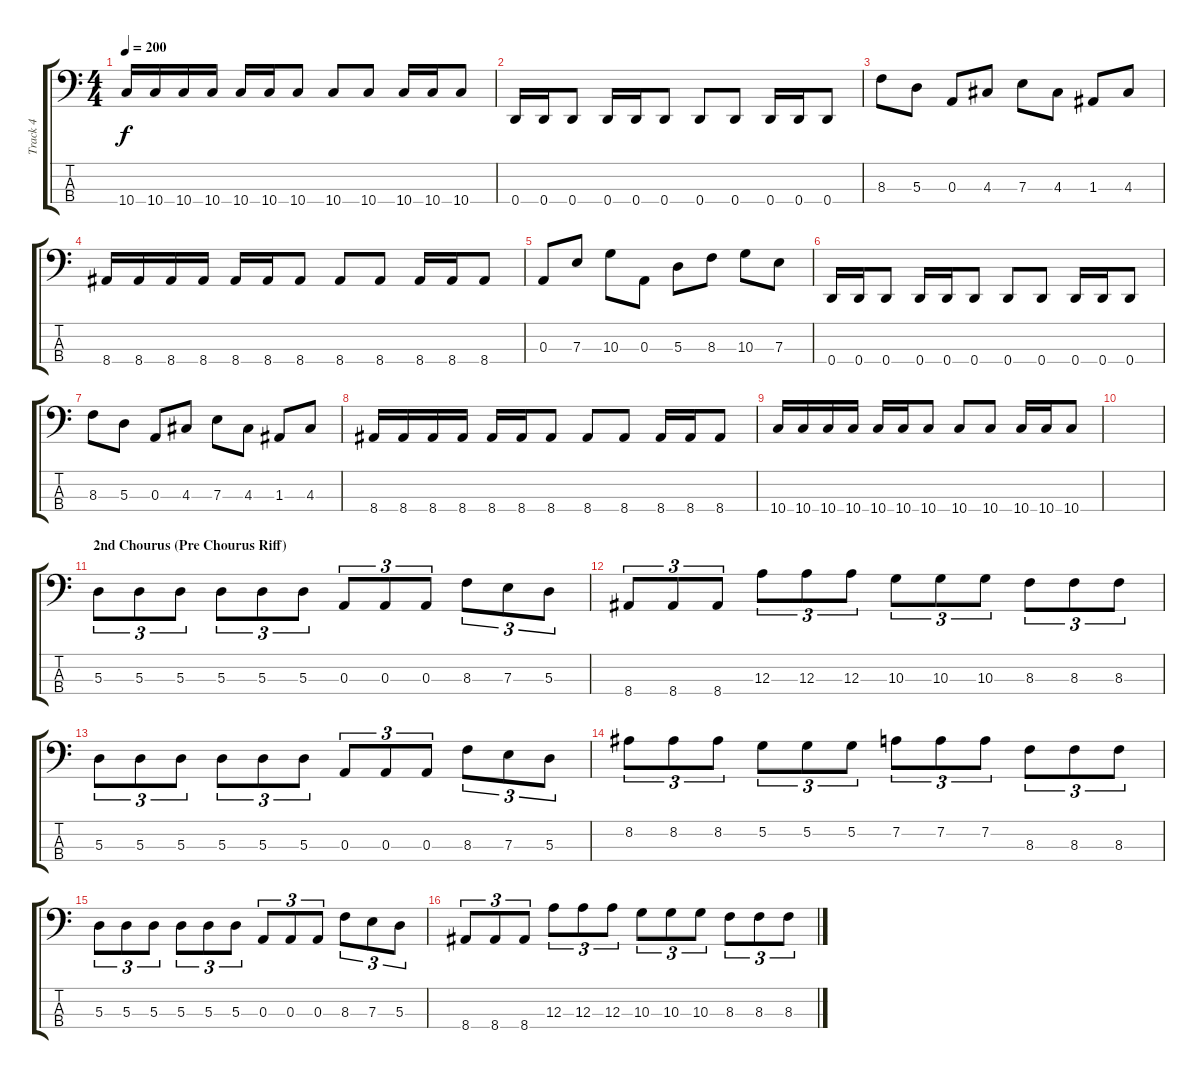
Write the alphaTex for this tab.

\track ("Track 4" "Track 4") {instrument electricbasspick}
\staff {score tabs}
\tuning (G2 D2 A1 D1) {hide}
\ts (4 4)
\tempo 200
\clef f4
\ks c
10.4.16{dy f} 10.4.16 10.4.16 10.4.16 10.4.16 10.4.16 10.4.8 10.4.8 10.4.8 10.4.16 10.4.16 10.4.8 |
0.4.16 0.4.16 0.4.8 0.4.16 0.4.16 0.4.8 0.4.8 0.4.8 0.4.16 0.4.16 0.4.8 |
8.3.8 5.3.8 0.3.8 4.3.8 7.3.8 4.3.8 1.3.8 4.3.8 |
8.4.16 8.4.16 8.4.16 8.4.16 8.4.16 8.4.16 8.4.8 8.4.8 8.4.8 8.4.16 8.4.16 8.4.8 |
0.3.8 7.3.8 10.3.8 0.3.8 5.3.8 8.3.8 10.3.8 7.3.8 |
0.4.16 0.4.16 0.4.8 0.4.16 0.4.16 0.4.8 0.4.8 0.4.8 0.4.16 0.4.16 0.4.8 |
8.3.8 5.3.8 0.3.8 4.3.8 7.3.8 4.3.8 1.3.8 4.3.8 |
8.4.16 8.4.16 8.4.16 8.4.16 8.4.16 8.4.16 8.4.8 8.4.8 8.4.8 8.4.16 8.4.16 8.4.8 |
10.4.16 10.4.16 10.4.16 10.4.16 10.4.16 10.4.16 10.4.8 10.4.8 10.4.8 10.4.16 10.4.16 10.4.8 |
|
\section ("" "2nd Chourus (Pre Chourus Riff)")
5.3.8{tu (3 2)} 5.3.8{tu (3 2)} 5.3.8{tu (3 2)} 5.3.8{tu (3 2)} 5.3.8{tu (3 2)} 5.3.8{tu (3 2)} 0.3.8{tu (3 2)} 0.3.8{tu (3 2)} 0.3.8{tu (3 2)} 8.3.8{tu (3 2)} 7.3.8{tu (3 2)} 5.3.8{tu (3 2)} |
8.4.8{tu (3 2)} 8.4.8{tu (3 2)} 8.4.8{tu (3 2)} 12.3.8{tu (3 2)} 12.3.8{tu (3 2)} 12.3.8{tu (3 2)} 10.3.8{tu (3 2)} 10.3.8{tu (3 2)} 10.3.8{tu (3 2)} 8.3.8{tu (3 2)} 8.3.8{tu (3 2)} 8.3.8{tu (3 2)} |
5.3.8{tu (3 2)} 5.3.8{tu (3 2)} 5.3.8{tu (3 2)} 5.3.8{tu (3 2)} 5.3.8{tu (3 2)} 5.3.8{tu (3 2)} 0.3.8{tu (3 2)} 0.3.8{tu (3 2)} 0.3.8{tu (3 2)} 8.3.8{tu (3 2)} 7.3.8{tu (3 2)} 5.3.8{tu (3 2)} |
8.2.8{tu (3 2)} 8.2.8{tu (3 2)} 8.2.8{tu (3 2)} 5.2.8{tu (3 2)} 5.2.8{tu (3 2)} 5.2.8{tu (3 2)} 7.2.8{tu (3 2)} 7.2.8{tu (3 2)} 7.2.8{tu (3 2)} 8.3.8{tu (3 2)} 8.3.8{tu (3 2)} 8.3.8{tu (3 2)} |
5.3.8{tu (3 2)} 5.3.8{tu (3 2)} 5.3.8{tu (3 2)} 5.3.8{tu (3 2)} 5.3.8{tu (3 2)} 5.3.8{tu (3 2)} 0.3.8{tu (3 2)} 0.3.8{tu (3 2)} 0.3.8{tu (3 2)} 8.3.8{tu (3 2)} 7.3.8{tu (3 2)} 5.3.8{tu (3 2)} |
8.4.8{tu (3 2)} 8.4.8{tu (3 2)} 8.4.8{tu (3 2)} 12.3.8{tu (3 2)} 12.3.8{tu (3 2)} 12.3.8{tu (3 2)} 10.3.8{tu (3 2)} 10.3.8{tu (3 2)} 10.3.8{tu (3 2)} 8.3.8{tu (3 2)} 8.3.8{tu (3 2)} 8.3.8{tu (3 2)}
